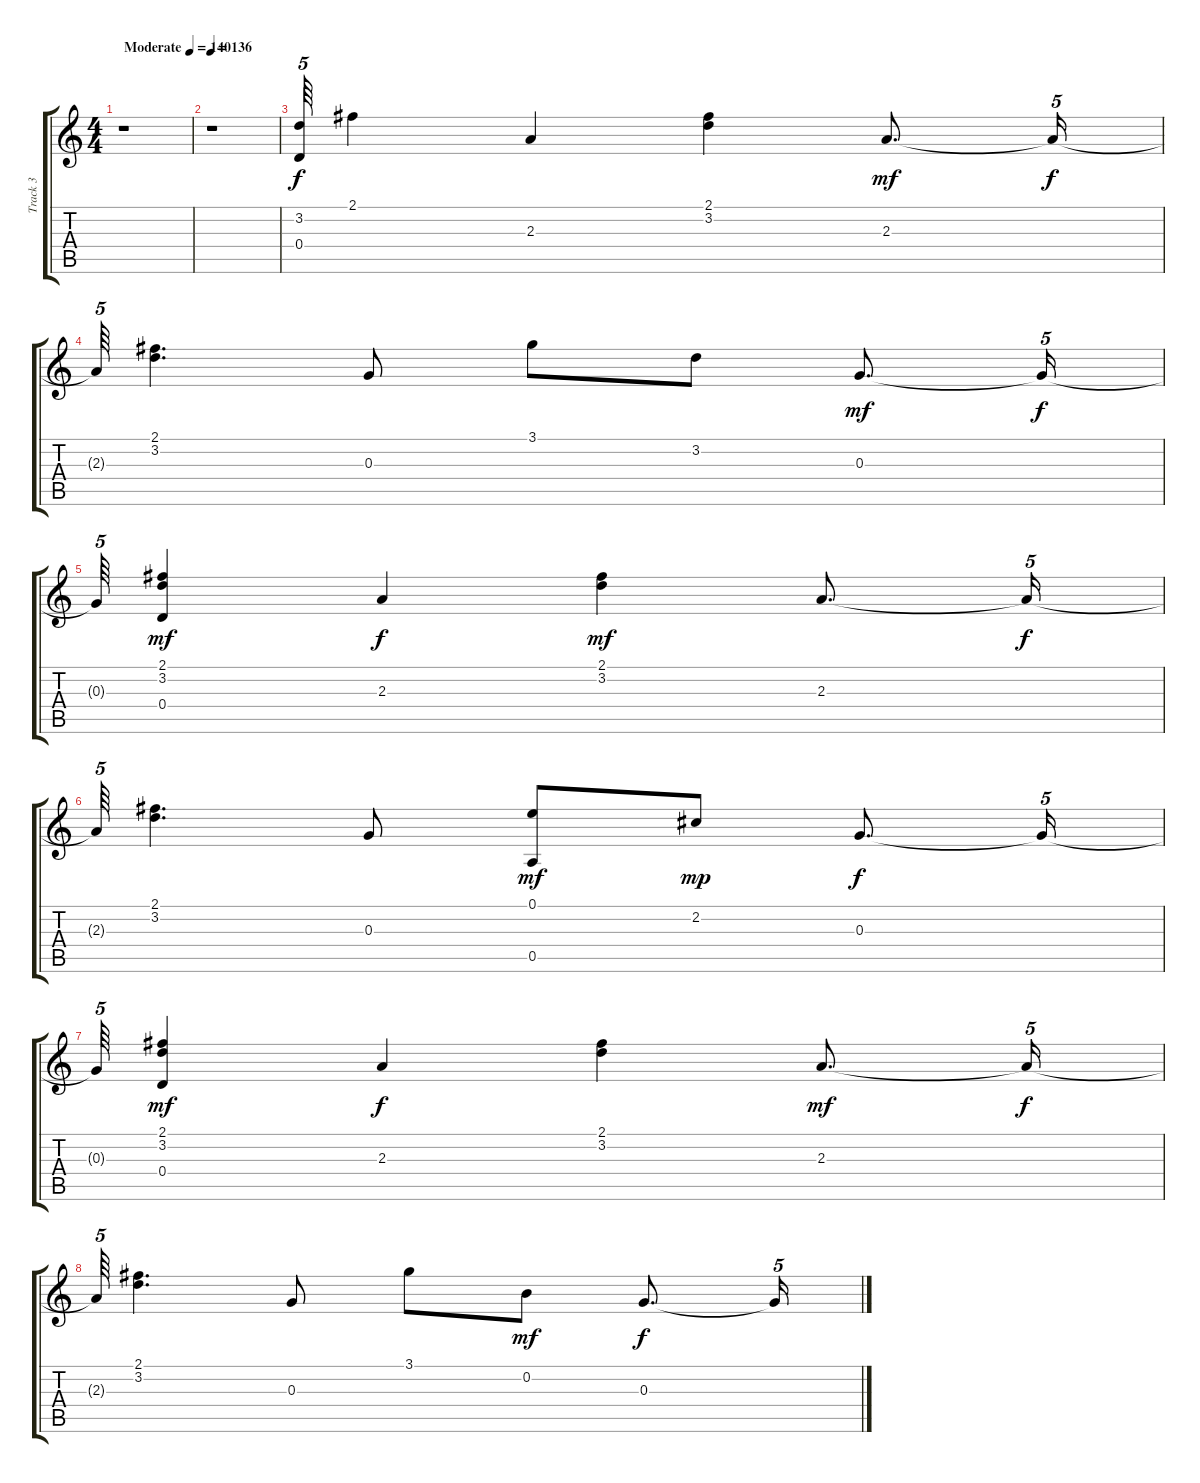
\track ("Track 3" "Track 3") {instrument acousticguitarsteel}
\staff {score tabs}
\tuning (E4 B3 G3 D3 A2 E2) {hide}
\ts (4 4)
\tempo (140 "Moderate")
\clef g2
\ks c
r.1{dy f instrument acousticguitarsteel} |
\tempo 136
r.1 |
(3.2 0.4).64{tu (5 4)} 2.1.4 2.3.4 (2.1 3.2).4 2.3.8{d dy mf} 2.3{t}.16{tu (5 4) dy f} |
2.3{t}.64{tu (5 4)} (2.1 3.2).4{d} 0.3.8 3.1.8 3.2.8 0.3.8{d dy mf} 0.3{t}.16{tu (5 4) dy f} |
0.3{t}.64{tu (5 4)} (2.1 3.2 0.4).4{dy mf} 2.3.4{dy f} (2.1 3.2).4{dy mf} 2.3.8{d} 2.3{t}.16{tu (5 4) dy f} |
2.3{t}.64{tu (5 4)} (2.1 3.2).4{d} 0.3.8 (0.1 0.5).8{dy mf} 2.2.8{dy mp} 0.3.8{d dy f} 0.3{t}.16{tu (5 4)} |
0.3{t}.64{tu (5 4)} (2.1 3.2 0.4).4{dy mf} 2.3.4{dy f} (2.1 3.2).4 2.3.8{d dy mf} 2.3{t}.16{tu (5 4) dy f} |
2.3{t}.64{tu (5 4)} (2.1 3.2).4{d} 0.3.8 3.1.8 0.2.8{dy mf} 0.3.8{d dy f} 0.3{t}.16{tu (5 4)}
